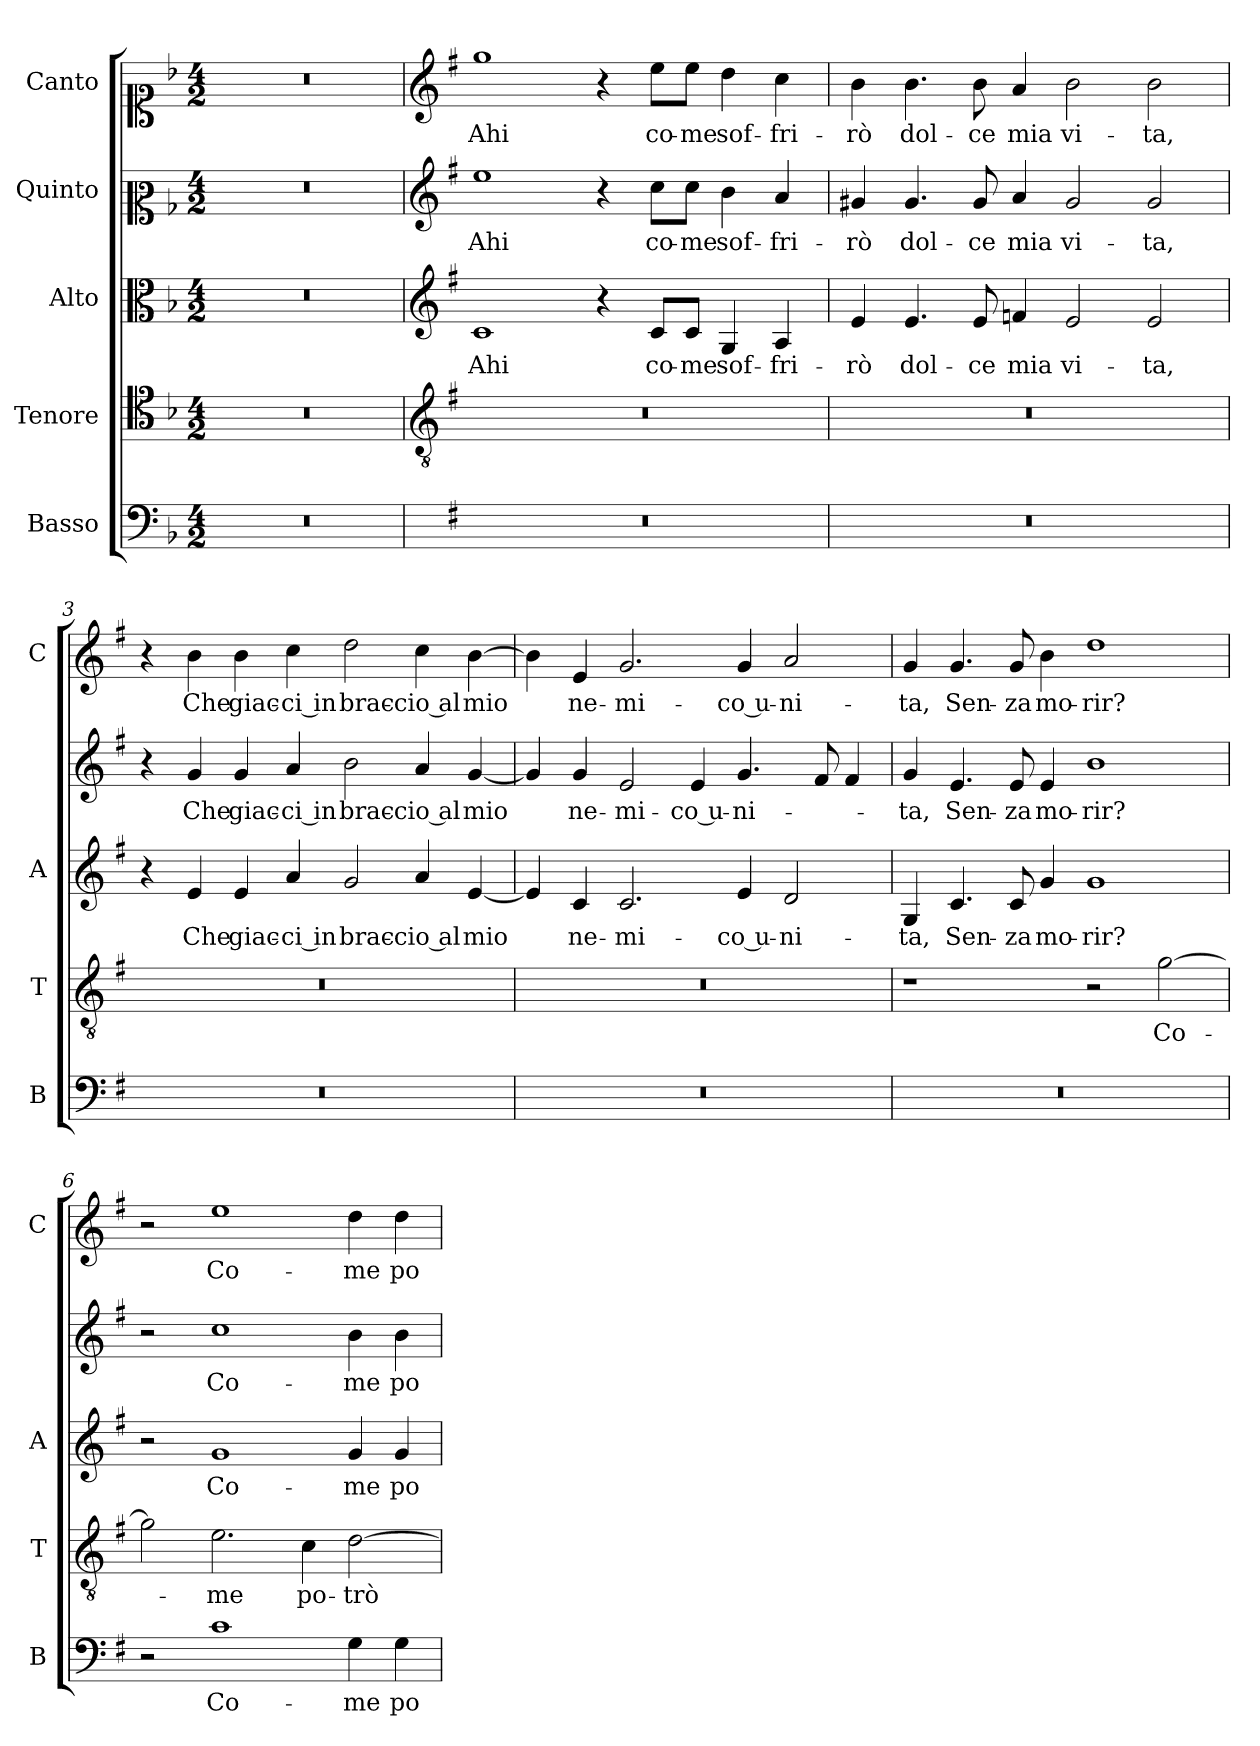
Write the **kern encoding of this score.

**kern	**text	**kern	**text	**kern	**text	**kern	**text	**kern	**text
*part5	*part5	*part4	*part4	*part3	*part3	*part2	*part2	*part1	*part1
*staff5	*staff5	*staff4	*staff4	*staff3	*staff3	*staff2	*staff2	*staff1	*staff1
*I"Basso	*	*I"Tenore	*	*I"Alto	*	*I"Quinto	*	*I"Canto	*
*I'B	*	*I'T	*	*I'A	*	*	*	*I'C	*
*clefF4	*	*clefC4	*	*clefC3	*	*clefC2	*	*clefC1	*
*k[b-]	*	*k[b-]	*	*k[b-]	*	*k[b-]	*	*k[b-]	*
*F:	*	*F:	*	*F:	*	*F:	*	*F:	*
*M4/2	*	*M4/2	*	*M4/2	*	*M4/2	*	*M4/2	*
=	=	=	=	=	=	=	=	=	=
0r	.	0r	.	0r	.	0r	.	0r	.
=1	=1	=1	=1	=1	=1	=1	=1	=1	=1
*	*	*clefGv2	*	*clefG2	*	*clefG2	*	*clefG2	*
*k[f#]	*	*k[f#]	*	*k[f#]	*	*k[f#]	*	*k[f#]	*
*G:	*	*G:	*	*G:	*	*G:	*	*G:	*
!	!	!	!	!	!LO:LY:b	!	!LO:LY:b	!	!LO:LY:b
0r	.	0r	.	1c	Ahi	1ee	Ahi	1gg	Ahi
.	.	.	.	4r	.	4r	.	4r	.
!	!	!	!	!	!LO:LY:b	!	!LO:LY:b	!	!LO:LY:b
.	.	.	.	8c/L	co-	8cc\L	co-	8ee\L	co-
!	!	!	!	!	!LO:LY:b	!	!LO:LY:b	!	!LO:LY:b
.	.	.	.	8c/J	-me	8cc\J	-me	8ee\J	-me
!	!	!	!	!	!LO:LY:b	!	!LO:LY:b	!	!LO:LY:b
.	.	.	.	4G/	sof-	4b\	sof-	4dd\	sof-
!	!	!	!	!	!LO:LY:b	!	!LO:LY:b	!	!LO:LY:b
.	.	.	.	4A/	-fri-	4a/	-fri-	4cc\	-fri-
=2	=2	=2	=2	=2	=2	=2	=2	=2	=2
!	!	!	!	!	!LO:LY:b	!	!LO:LY:b	!	!LO:LY:b
0r	.	0r	.	4e/	-rò	4g#X/	-rò	4b\	-rò
!	!	!	!	!	!LO:LY:b	!	!LO:LY:b	!	!LO:LY:b
.	.	.	.	4.e/	dol-	4.g#/	dol-	4.b\	dol-
!	!	!	!	!	!LO:LY:b	!	!LO:LY:b	!	!LO:LY:b
.	.	.	.	8e/	-ce	8g#/	-ce	8b\	-ce
!	!	!	!	!	!LO:LY:b	!	!LO:LY:b	!	!LO:LY:b
.	.	.	.	4fn/	mia	4a/	mia	4a/	mia
!	!	!	!	!	!LO:LY:b	!	!LO:LY:b	!	!LO:LY:b
.	.	.	.	2e/	vi-	2g#/	vi-	2b\	vi-
!	!	!	!	!	!LO:LY:b	!	!LO:LY:b	!	!LO:LY:b
.	.	.	.	2e/	-ta,	2g#/	-ta,	2b\	-ta,
=3	=3	=3	=3	=3	=3	=3	=3	=3	=3
0r	.	0r	.	4r	.	4r	.	4r	.
!	!	!	!	!	!LO:LY:b	!	!LO:LY:b	!	!LO:LY:b
.	.	.	.	4e/	Che	4g/	Che	4b\	Che
!	!	!	!	!	!LO:LY:b	!	!LO:LY:b	!	!LO:LY:b
.	.	.	.	4e/	giac-	4g/	giac-	4b\	giac-
!	!	!	!	!	!LO:LY:b	!	!LO:LY:b	!	!LO:LY:b
.	.	.	.	4a/	-ci in	4a/	-ci in	4cc\	-ci in
!	!	!	!	!	!LO:LY:b	!	!LO:LY:b	!	!LO:LY:b
.	.	.	.	2g/	brac-	2b\	brac-	2dd\	brac-
!	!	!	!	!	!LO:LY:b	!	!LO:LY:b	!	!LO:LY:b
.	.	.	.	4a/	-cio al	4a/	-cio al	4cc\	-cio al
!	!	!	!	!	!LO:LY:b	!	!LO:LY:b	!	!LO:LY:b
.	.	.	.	[4e/	mio	[4g/	mio	[4b\	mio
!!LO:LB:g=z
=4	=4	=4	=4	=4	=4	=4	=4	=4	=4
0r	.	0r	.	4e/]	.	4g/]	.	4b\]	.
!	!	!	!	!	!LO:LY:b	!	!LO:LY:b	!	!LO:LY:b
.	.	.	.	4c/	ne-	4g/	ne-	4e/	ne-
!	!	!	!	!	!LO:LY:b	!	!LO:LY:b	!	!LO:LY:b
.	.	.	.	2.c/	-mi-	2e/	-mi-	2.g/	-mi-
!	!	!	!	!	!	!	!LO:LY:b	!	!
.	.	.	.	.	.	4e/	-co u-	.	.
!	!	!	!	!	!LO:LY:b	!	!LO:LY:b	!	!LO:LY:b
.	.	.	.	4e/	-co u-	4.g/	-ni-	4g/	-co u-
!	!	!	!	!	!LO:LY:b	!	!	!	!LO:LY:b
.	.	.	.	2d/	-ni-	.	.	2a/	-ni-
.	.	.	.	.	.	8f#/	.	.	.
.	.	.	.	.	.	4f#/	.	.	.
=5	=5	=5	=5	=5	=5	=5	=5	=5	=5
!	!	!	!	!	!LO:LY:b	!	!LO:LY:b	!	!LO:LY:b
0r	.	1r	.	4G/	-ta,	4g/	-ta,	4g/	-ta,
!	!	!	!	!	!LO:LY:b	!	!LO:LY:b	!	!LO:LY:b
.	.	.	.	4.c/	Sen-	4.e/	Sen-	4.g/	Sen-
!	!	!	!	!	!LO:LY:b	!	!LO:LY:b	!	!LO:LY:b
.	.	.	.	8c/	-za	8e/	-za	8g/	-za
!	!	!	!	!	!LO:LY:b	!	!LO:LY:b	!	!LO:LY:b
.	.	.	.	4g/	mo-	4e/	mo-	4b\	mo-
!	!	!	!	!	!LO:LY:b	!	!LO:LY:b	!	!LO:LY:b
.	.	2r	.	1g	-rir?	1b	-rir?	1dd	-rir?
!	!	!	!LO:LY:b	!	!	!	!	!	!
.	.	[2g\	Co-	.	.	.	.	.	.
=6	=6	=6	=6	=6	=6	=6	=6	=6	=6
2r	.	2g\]	.	2r	.	2r	.	2r	.
!	!LO:LY:b	!	!LO:LY:b	!	!LO:LY:b	!	!LO:LY:b	!	!LO:LY:b
1c	Co-	2.e\	-me	1g	Co-	1cc	Co-	1ee	Co-
!	!	!	!LO:LY:b	!	!	!	!	!	!
.	.	4c\	po-	.	.	.	.	.	.
!	!LO:LY:b	!	!LO:LY:b	!	!LO:LY:b	!	!LO:LY:b	!	!LO:LY:b
4G\	-me	[2d\	-trò	4g/	-me	4b\	-me	4dd\	-me
!	!LO:LY:b	!	!	!	!LO:LY:b	!	!LO:LY:b	!	!LO:LY:b
4G\	po-	.	.	4g/	po-	4b\	po-	4dd\	po-
=	=	=	=	=	=	=	=	=	=
*-	*-	*-	*-	*-	*-	*-	*-	*-	*-
